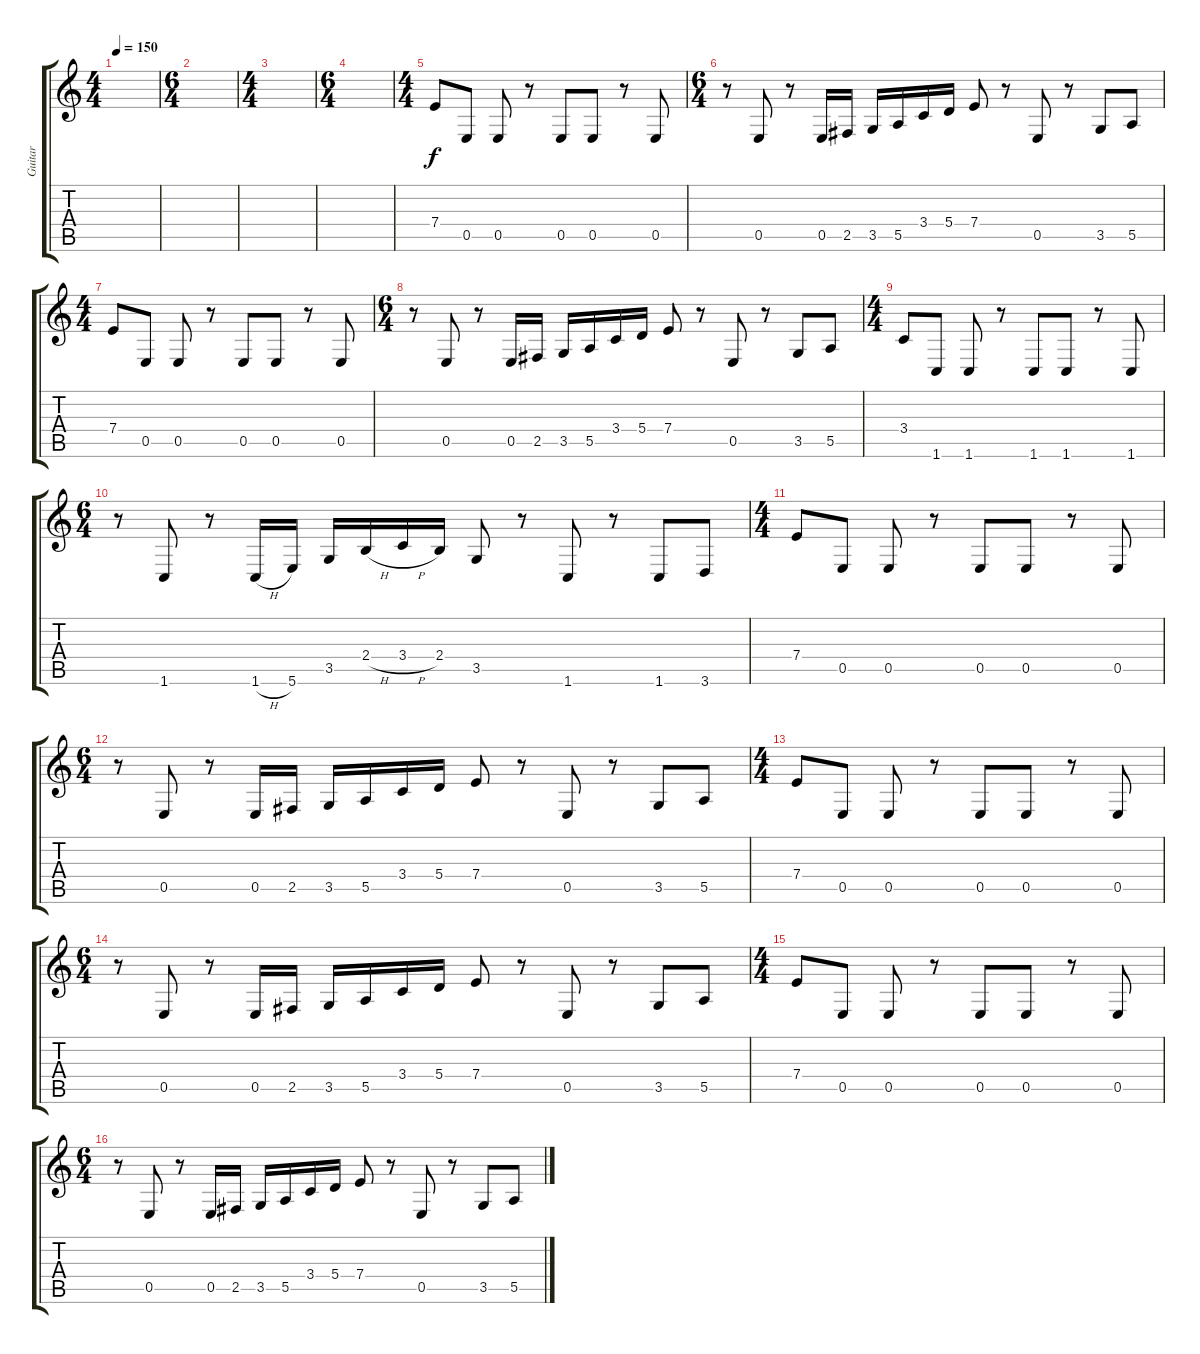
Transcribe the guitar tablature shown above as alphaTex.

\track ("Guitar" "Guitar") {instrument distortionguitar}
\staff {score tabs}
\tuning (B3 Gb3 D3 A2 E2 B1) {hide}
\ts (4 4)
\tempo 150
\clef g2
\ks c
|
\ts (6 4)
|
\ts (4 4)
|
\ts (6 4)
|
\ts (4 4)
7.4.8 0.5.8 0.5.8 r.8 0.5.8 0.5.8 r.8 0.5.8 |
\ts (6 4)
r.8 0.5.8 r.8 0.5.16 2.5.16 3.5.16 5.5.16 3.4.16 5.4.16 7.4.8 r.8 0.5.8 r.8 3.5.8 5.5.8 |
\ts (4 4)
7.4.8 0.5.8 0.5.8 r.8 0.5.8 0.5.8 r.8 0.5.8 |
\ts (6 4)
r.8 0.5.8 r.8 0.5.16 2.5.16 3.5.16 5.5.16 3.4.16 5.4.16 7.4.8 r.8 0.5.8 r.8 3.5.8 5.5.8 |
\ts (4 4)
3.4.8 1.6.8 1.6.8 r.8 1.6.8 1.6.8 r.8 1.6.8 |
\ts (6 4)
r.8 1.6.8 r.8 1.6{h}.16 5.6.16 3.5.16 2.4{h}.16 3.4{h}.16 2.4.16 3.5.8 r.8 1.6.8 r.8 1.6.8 3.6.8 |
\ts (4 4)
7.4.8 0.5.8 0.5.8 r.8 0.5.8 0.5.8 r.8 0.5.8 |
\ts (6 4)
r.8 0.5.8 r.8 0.5.16 2.5.16 3.5.16 5.5.16 3.4.16 5.4.16 7.4.8 r.8 0.5.8 r.8 3.5.8 5.5.8 |
\ts (4 4)
7.4.8 0.5.8 0.5.8 r.8 0.5.8 0.5.8 r.8 0.5.8 |
\ts (6 4)
r.8 0.5.8 r.8 0.5.16 2.5.16 3.5.16 5.5.16 3.4.16 5.4.16 7.4.8 r.8 0.5.8 r.8 3.5.8 5.5.8 |
\ts (4 4)
7.4.8 0.5.8 0.5.8 r.8 0.5.8 0.5.8 r.8 0.5.8 |
\ts (6 4)
r.8 0.5.8 r.8 0.5.16 2.5.16 3.5.16 5.5.16 3.4.16 5.4.16 7.4.8 r.8 0.5.8 r.8 3.5.8 5.5.8
